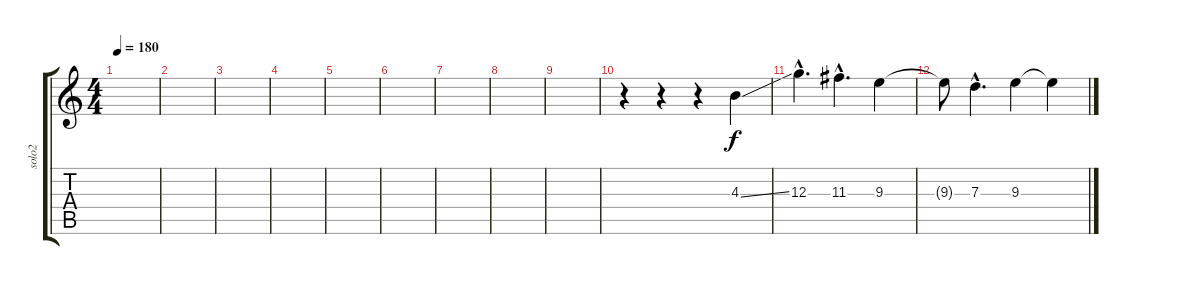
\track ("solo2" "solo2") {instrument overdrivenguitar}
\staff {score tabs}
\tuning (E4 B3 G3 D3 A2 E2) {hide}
\ts (4 4)
\tempo 180
\clef g2
\ks c
|
|
|
|
|
|
|
|
|
r.4 r.4 r.4 4.3{ss}.4 |
12.3{hac}.4{d} 11.3{hac}.4{d} 9.3.4 |
9.3{t}.8 7.3{hac}.4{d} 9.3.4 9.3{t}.4
